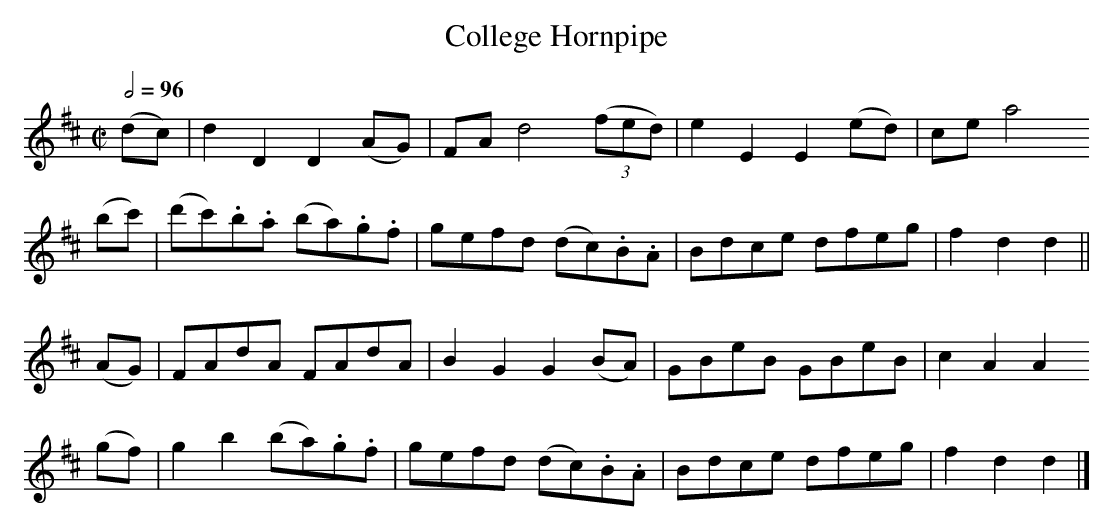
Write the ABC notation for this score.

X:1
T:College Hornpipe
M:C|
L:1/8
Q:1/2=96
K:D
(dc) | d2    D2   D2 (AG)|FAd4   (3(fed)|e2E2 E2(ed)|ce a4
(bc')|(d'c').b.a (ba).g.f|gefd (dc).B.A |Bdce dfeg  |f2 d2 d2||
(AG) |FAdA        FAdA   |B2G2  G2 (BA) |GBeB GBeB  |c2 A2 A2
(gf) |g2b2       (ba).g.f|gefd (dc).B.A |Bdce dfeg  |f2 d2 d2|]
